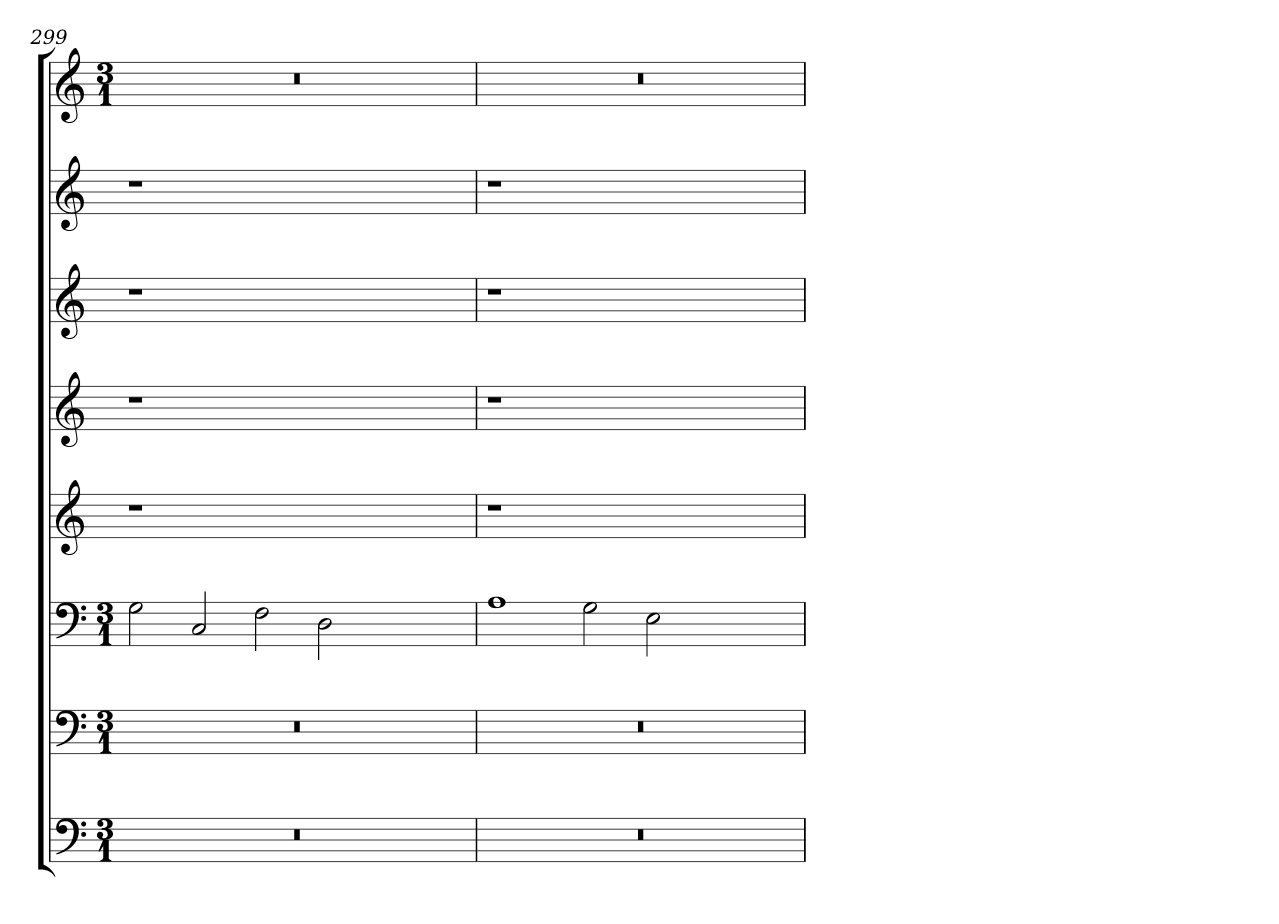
**kern	**kern	**kern	**kern	**kern	**kern	**kern	**kern
*part8	*part7	*part6	*part5	*part4	*part3	*part2	*part1
*staff8	*staff7	*staff6	*staff5	*staff4	*staff3	*staff2	*staff1
*clefF4	*clefF4	*clefF4	*clefG2	*clefG2	*clefG2	*clefG2	*clefG2
*k[]	*k[]	*k[]	*k[]	*k[]	*k[]	*k[]	*k[]
*C:	*C:	*C:	*C:	*C:	*C:	*C:	*C:
*M3/1	*M3/1	*M3/1	*	*	*	*	*M3/1
=299	=299	=299	=299	=299	=299	=299	=299
0.r	0.r	2G\	1r	1r	1r	1r	0.r
.	.	2C/	.	.	.	.	.
.	.	2F\	0ryy	0ryy	0ryy	0ryy	.
.	.	2D\	.	.	.	.	.
.	.	1ryy	.	.	.	.	.
=300	=300	=300	=300	=300	=300	=300	=300
0.r	0.r	1A	1r	1r	1r	1r	0.r
.	.	2G\	0ryy	0ryy	0ryy	0ryy	.
.	.	2E\	.	.	.	.	.
.	.	1ryy	.	.	.	.	.
=	=	=	=	=	=	=	=
*-	*-	*-	*-	*-	*-	*-	*-
